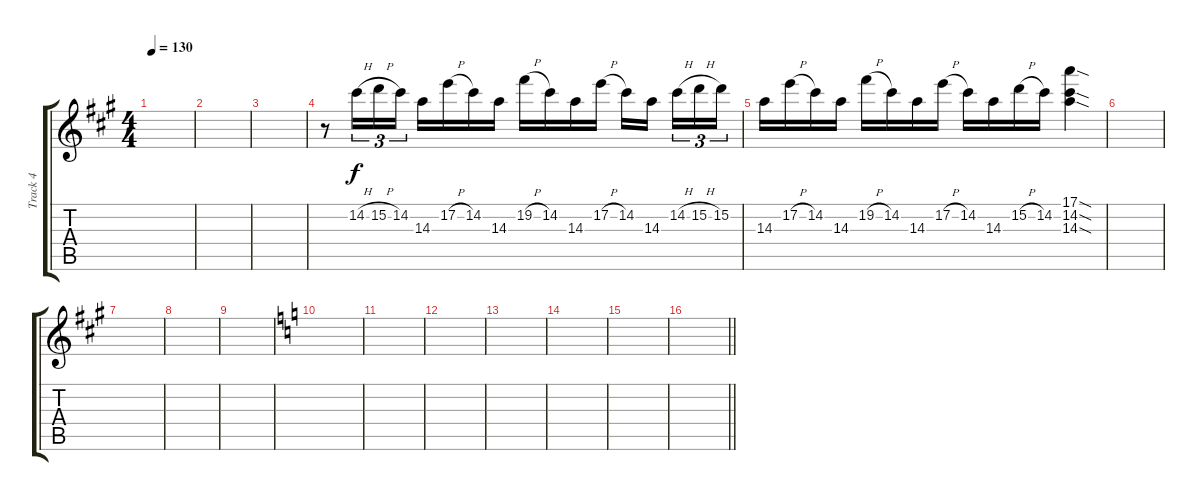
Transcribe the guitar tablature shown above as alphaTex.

\track ("Track 4" "Track 4") {instrument distortionguitar}
\staff {score tabs}
\tuning (E4 B3 G3 D3 A2 E2) {hide}
\ts (4 4)
\tempo 130
\clef g2
\ks f#minor
|
|
|
r.8 14.2{h}.16{tu (3 2)} 15.2{h}.16{tu (3 2)} 14.2.16{tu (3 2)} 14.3.16 17.2{h}.16 14.2.16 14.3.16 19.2{h}.16 14.2.16 14.3.16 17.2{h}.16 14.2.16 14.3.16{beam splitsecondary} 14.2{h}.16{tu (3 2)} 15.2{h}.16{tu (3 2)} 15.2.16{tu (3 2)} |
14.3.16 17.2{h}.16 14.2.16 14.3.16 19.2{h}.16 14.2.16 14.3.16 17.2{h}.16 14.2.16 14.3.16 15.2{h}.16 14.2.16 (17.1{sod} 14.2{sod} 14.3{sod}).4 |
|
|
|
|
\ks aminor
|
|
|
|
|
|
\barLineRight lightlight
